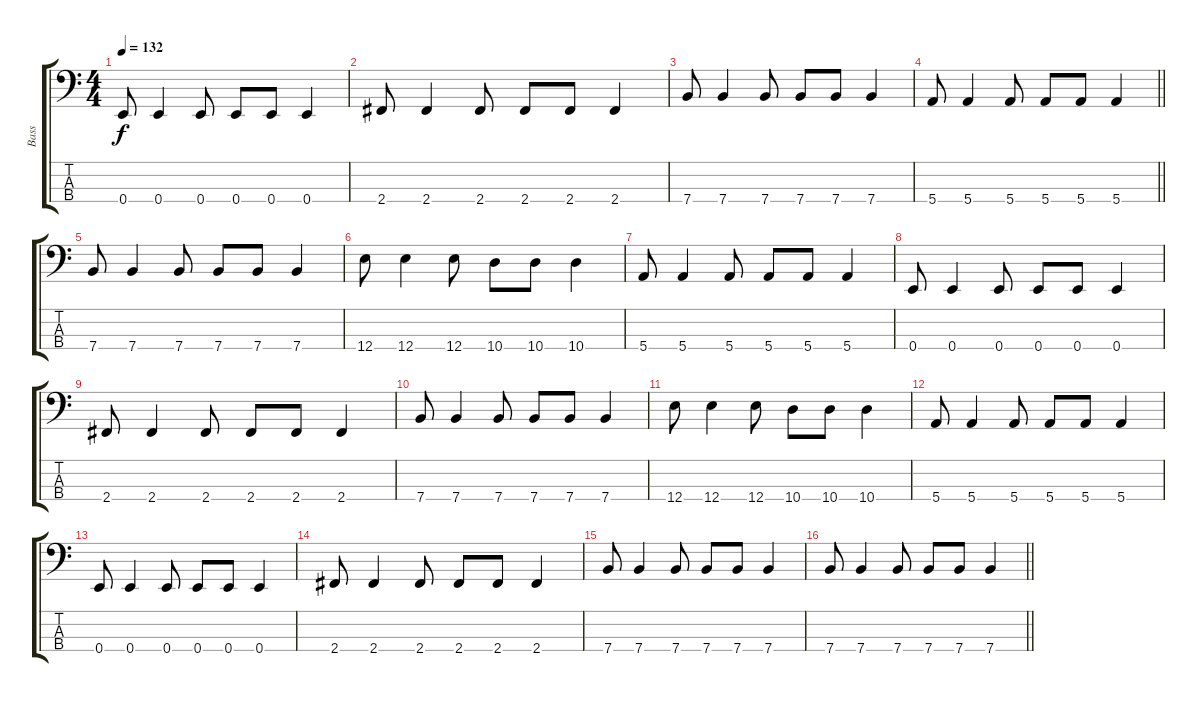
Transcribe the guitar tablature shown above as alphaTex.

\track ("Bass" "Bass") {instrument electricbassfinger}
\staff {score tabs}
\tuning (G2 D2 A1 E1) {hide}
\ts (4 4)
\tempo 132
\clef f4
\ks c
0.4.8{dy f} 0.4.4 0.4.8 0.4.8 0.4.8 0.4.4 |
2.4.8 2.4.4 2.4.8 2.4.8 2.4.8 2.4.4 |
7.4.8 7.4.4 7.4.8 7.4.8 7.4.8 7.4.4 |
\barLineRight lightlight
5.4.8 5.4.4 5.4.8 5.4.8 5.4.8 5.4.4 |
7.4.8 7.4.4 7.4.8 7.4.8 7.4.8 7.4.4 |
12.4.8 12.4.4 12.4.8 10.4.8 10.4.8 10.4.4 |
5.4.8 5.4.4 5.4.8 5.4.8 5.4.8 5.4.4 |
0.4.8 0.4.4 0.4.8 0.4.8 0.4.8 0.4.4 |
2.4.8 2.4.4 2.4.8 2.4.8 2.4.8 2.4.4 |
7.4.8 7.4.4 7.4.8 7.4.8 7.4.8 7.4.4 |
12.4.8 12.4.4 12.4.8 10.4.8 10.4.8 10.4.4 |
5.4.8 5.4.4 5.4.8 5.4.8 5.4.8 5.4.4 |
0.4.8 0.4.4 0.4.8 0.4.8 0.4.8 0.4.4 |
2.4.8 2.4.4 2.4.8 2.4.8 2.4.8 2.4.4 |
7.4.8 7.4.4 7.4.8 7.4.8 7.4.8 7.4.4 |
\barLineRight lightlight
7.4.8 7.4.4 7.4.8 7.4.8 7.4.8 7.4.4
